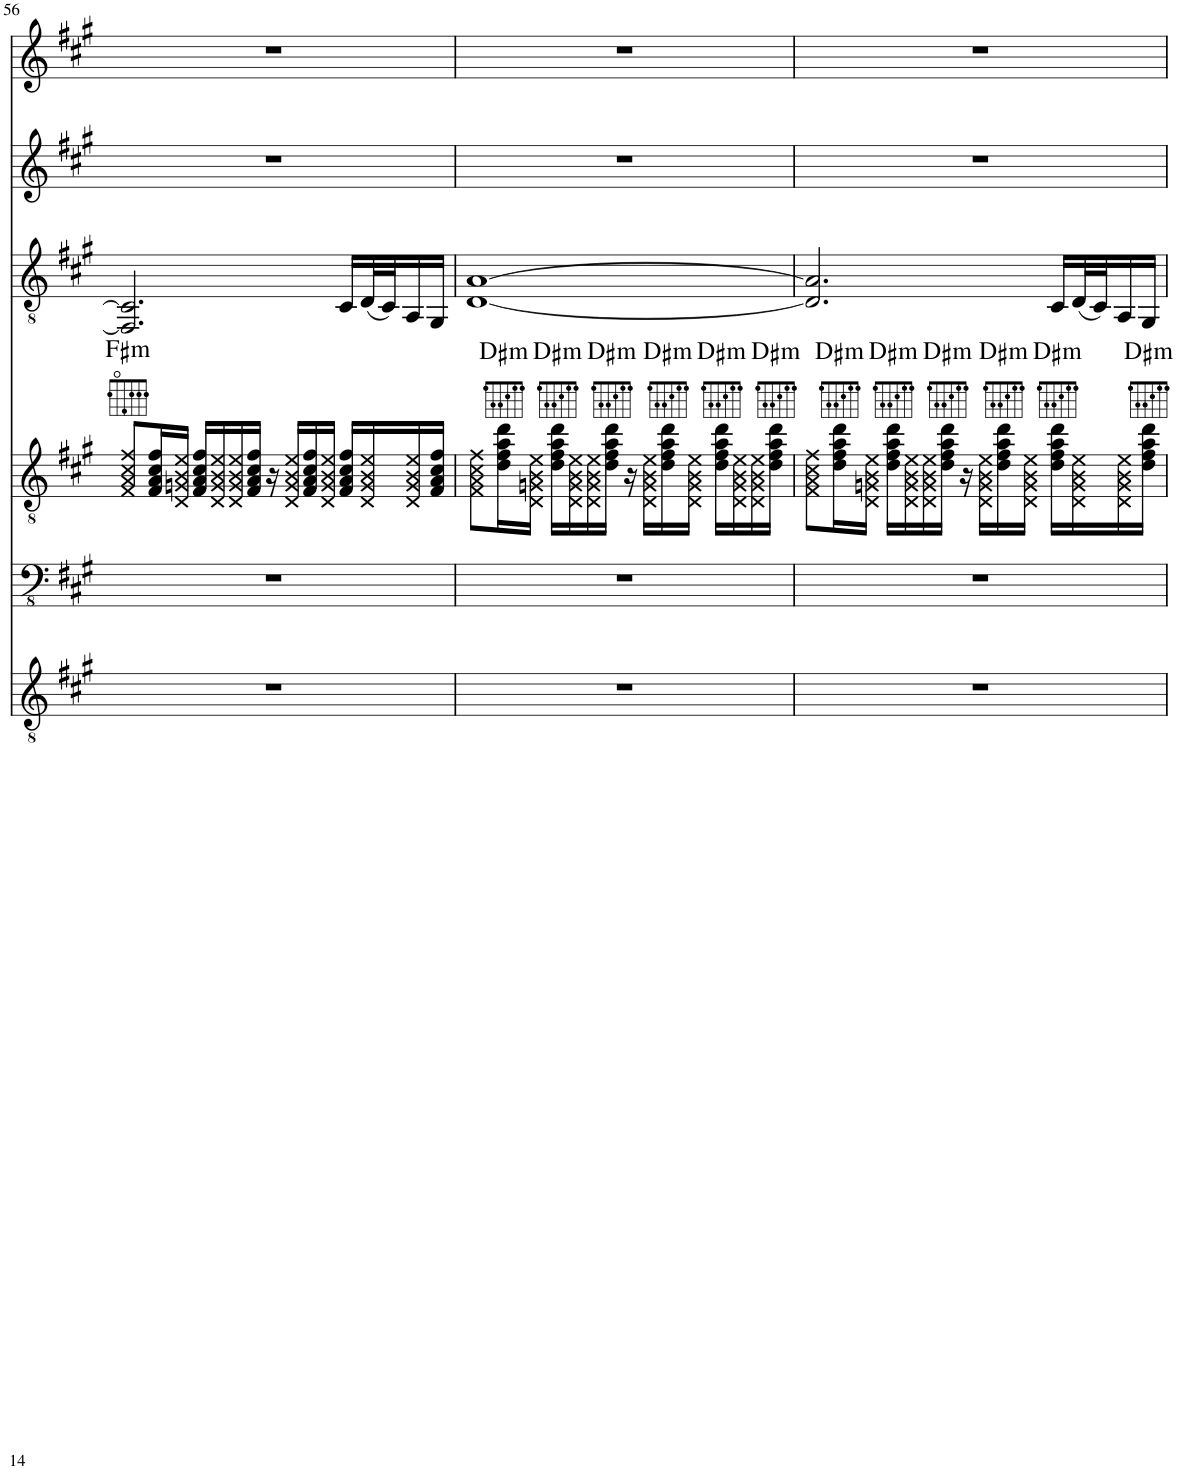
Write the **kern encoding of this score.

**kern	**kern	**kern	**harte	**kern	**kern	**kern
*part6	*part5	*part4	*part4	*part3	*part2	*part1
*staff6	*staff5	*staff4	*	*staff3	*staff2	*staff1
*I"ľ����	*I"��˹	*I"���༪��	*	*I"��������	*I"���� ����	*I"���� ����
!!LO:PB:g=z
*clefGv2	*clefFv4	*clefGv2	*	*clefGv2	*clefG2	*clefG2
*k[f#c#g#]	*k[f#c#g#]	*k[f#c#g#]	*	*k[f#c#g#]	*k[f#c#g#]	*k[f#c#g#]
*M4/4	*M4/4	*M4/4	*	*M4/4	*M4/4	*M4/4
=56	=56	=56	=56	=56	=56	=56
!	!	!	!LO:H:kt=m	!	!	!
1r	1r	8F#/ 8A/ 8c#/ 8f#/L	F#:min	2.FF#/] 2.C#/]	1r	1r
.	.	16F#/ 16A/ 16c#/ 16f#/L	.	.	.	.
.	.	16D/ 16Gn/ 16B/ 16e/JJ	.	.	.	.
.	.	16F#/ 16A/ 16c#/ 16f#/LL	.	.	.	.
.	.	16D/ 16G/ 16B/ 16e/	.	.	.	.
.	.	16D/ 16G/ 16B/ 16e/	.	.	.	.
.	.	16F#/ 16A/ 16c#/ 16f#/JJ	.	.	.	.
.	.	16r	.	.	.	.
.	.	16D/ 16G/ 16B/ 16e/LL	.	.	.	.
.	.	16F#/ 16A/ 16c#/ 16f#/	.	.	.	.
.	.	16D/ 16G/ 16B/ 16e/JJ	.	.	.	.
.	.	16F#/ 16A/ 16c#/ 16f#/LL	.	16C#/LL	.	.
.	.	16D/ 16G/ 16B/ 16e/	.	(32D/L	.	.
.	.	.	.	32C#/J)	.	.
.	.	16D/ 16G/ 16B/ 16e/	.	16AA/	.	.
.	.	16F#/ 16A/ 16c#/ 16f#/JJ	.	16GG#/JJ	.	.
=57	=57	=57	=57	=57	=57	=57
1r	1r	8F#\ 8A\ 8c#\ 8f#\L	.	[1D [1A	1r	1r
!	!	!	!LO:H:kt=m	!	!	!
.	.	16d\ 16f#\ 16a\ 16dd\L	D#:min	.	.	.
.	.	16D\ 16Gn\ 16B\ 16e\JJ	.	.	.	.
!	!	!	!LO:H:kt=m	!	!	!
.	.	16d\ 16f#\ 16a\ 16dd\LL	D#:min	.	.	.
.	.	16D\ 16G\ 16B\ 16e\	.	.	.	.
.	.	16D\ 16G\ 16B\ 16e\	.	.	.	.
!	!	!	!LO:H:kt=m	!	!	!
.	.	16d\ 16f#\ 16a\ 16dd\JJ	D#:min	.	.	.
.	.	16r	.	.	.	.
.	.	16D\ 16G\ 16B\ 16e\LL	.	.	.	.
!	!	!	!LO:H:kt=m	!	!	!
.	.	16d\ 16f#\ 16a\ 16dd\	D#:min	.	.	.
.	.	16D\ 16G\ 16B\ 16e\JJ	.	.	.	.
!	!	!	!LO:H:kt=m	!	!	!
.	.	16d\ 16f#\ 16a\ 16dd\LL	D#:min	.	.	.
.	.	16D\ 16G\ 16B\ 16e\	.	.	.	.
.	.	16D\ 16G\ 16B\ 16e\	.	.	.	.
!	!	!	!LO:H:kt=m	!	!	!
.	.	16d\ 16f#\ 16a\ 16dd\JJ	D#:min	.	.	.
=58	=58	=58	=58	=58	=58	=58
1r	1r	8F#\ 8A\ 8c#\ 8f#\L	.	2.D/] 2.A/]	1r	1r
!	!	!	!LO:H:kt=m	!	!	!
.	.	16d\ 16f#\ 16a\ 16dd\L	D#:min	.	.	.
.	.	16D\ 16Gn\ 16B\ 16e\JJ	.	.	.	.
!	!	!	!LO:H:kt=m	!	!	!
.	.	16d\ 16f#\ 16a\ 16dd\LL	D#:min	.	.	.
.	.	16D\ 16G\ 16B\ 16e\	.	.	.	.
.	.	16D\ 16G\ 16B\ 16e\	.	.	.	.
!	!	!	!LO:H:kt=m	!	!	!
.	.	16d\ 16f#\ 16a\ 16dd\JJ	D#:min	.	.	.
.	.	16r	.	.	.	.
.	.	16D\ 16G\ 16B\ 16e\LL	.	.	.	.
!	!	!	!LO:H:kt=m	!	!	!
.	.	16d\ 16f#\ 16a\ 16dd\	D#:min	.	.	.
.	.	16D\ 16G\ 16B\ 16e\JJ	.	.	.	.
!	!	!	!LO:H:kt=m	!	!	!
.	.	16d\ 16f#\ 16a\ 16dd\LL	D#:min	16C#/LL	.	.
.	.	16D\ 16G\ 16B\ 16e\	.	(32D/L	.	.
.	.	.	.	32C#/J)	.	.
.	.	16D\ 16G\ 16B\ 16e\	.	16AA/	.	.
!	!	!	!LO:H:kt=m	!	!	!
.	.	16d\ 16f#\ 16a\ 16dd\JJ	D#:min	16GG#/JJ	.	.
=	=	=	=	=	=	=
*-	*-	*-	*-	*-	*-	*-
